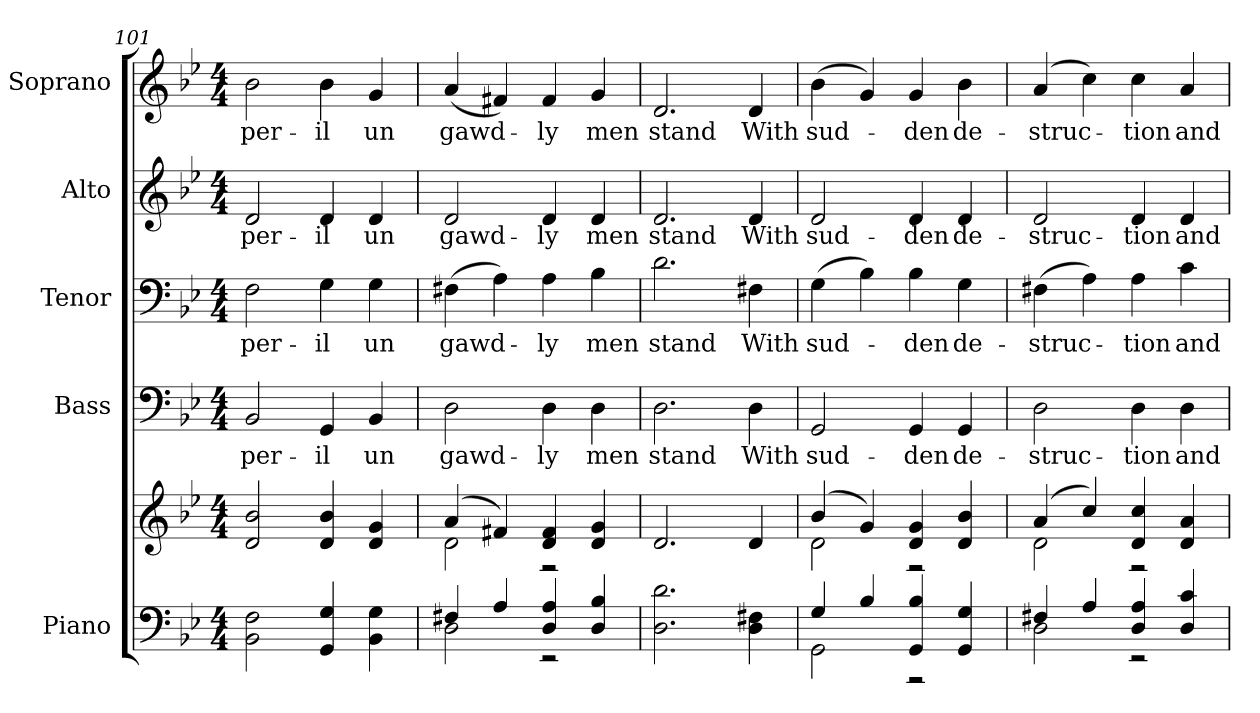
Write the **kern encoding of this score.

**kern	**kern	**kern	**text	**kern	**text	**kern	**text	**kern	**text
*part5	*part5	*part4	*part4	*part3	*part3	*part2	*part2	*part1	*part1
*staff6	*staff5	*staff4	*staff4	*staff3	*staff3	*staff2	*staff2	*staff1	*staff1
*I"Piano	*	*I"Bass	*	*I"Tenor	*	*I"Alto	*	*I"Soprano	*
*I'Pno.	*	*I'B.	*	*I'T.	*	*I'A.	*	*I'S.	*
!!LO:PB:g=z
*clefF4	*clefG2	*clefF4	*	*clefF4	*	*clefG2	*	*clefG2	*
*k[b-e-]	*k[b-e-]	*k[b-e-]	*	*k[b-e-]	*	*k[b-e-]	*	*k[b-e-]	*
*B-:	*B-:	*B-:	*	*B-:	*	*B-:	*	*B-:	*
*M4/4	*M4/4	*M4/4	*	*M4/4	*	*M4/4	*	*M4/4	*
=101	=101	=101	=101	=101	=101	=101	=101	=101	=101
!	!	!	!LO:LY:b:color=#000000	!	!	!	!	!	!
!	!	!	!	!	!LO:LY:b:color=#000000	!	!	!	!
!	!	!	!	!	!	!	!LO:LY:b:color=#000000	!	!
!	!	!	!	!	!	!	!	!	!LO:LY:b:color=#000000
2BB-i\ 2Fi	2di/ 2b-i	2BB-i/	per-	2Fi\	per-	2di/	per-	2b-i\	per-
!	!	!	!LO:LY:b:color=#000000	!	!	!	!	!	!
!	!	!	!	!	!LO:LY:b:color=#000000	!	!	!	!
!	!	!	!	!	!	!	!LO:LY:b:color=#000000	!	!
!	!	!	!	!	!	!	!	!	!LO:LY:b:color=#000000
4GGi/ 4Gi	4di/ 4b-i	4GGi/	-il	4Gi\	-il	4di/	-il	4b-i\	-il
!	!	!	!LO:LY:b:color=#000000	!	!	!	!	!	!
!	!	!	!	!	!LO:LY:b:color=#000000	!	!	!	!
!	!	!	!	!	!	!	!LO:LY:b:color=#000000	!	!
!	!	!	!	!	!	!	!	!	!LO:LY:b:color=#000000
4BB-i\ 4Gi	4di/ 4gi	4BB-i/	un	4Gi\	un	4di/	un	4gi/	un
=102	=102	=102	=102	=102	=102	=102	=102	=102	=102
*^	*^	*	*	*	*	*	*	*	*
!	!	!	!	!	!LO:LY:b:color=#000000	!	!	!	!	!	!
!	!	!	!	!	!	!	!LO:LY:b:color=#000000	!	!	!	!
!	!	!	!	!	!	!	!	!	!LO:LY:b:color=#000000	!	!
!	!	!	!	!	!	!	!	!	!	!	!LO:LY:b:color=#000000
4F#Xi/	2Di\	(4ai/	2di\	2Di\	gawd-	(4F#Xi\	gawd-	2di/	gawd-	(4ai/	gawd-
4Ai/	.	4f#Xi/)	.	.	.	4Ai\)	.	.	.	4f#Xi/)	.
!	!	!	!	!	!LO:LY:b:color=#000000	!	!	!	!	!	!
!	!	!	!	!	!	!	!LO:LY:b:color=#000000	!	!	!	!
!	!	!	!	!	!	!	!	!	!LO:LY:b:color=#000000	!	!
!	!	!	!	!	!	!	!	!	!	!	!LO:LY:b:color=#000000
4Di/ 4Ai	2r	4di/ 4f#i	2r	4Di\	-ly	4Ai\	-ly	4di/	-ly	4f#i/	-ly
!	!	!	!	!	!LO:LY:b:color=#000000	!	!	!	!	!	!
!	!	!	!	!	!	!	!LO:LY:b:color=#000000	!	!	!	!
!	!	!	!	!	!	!	!	!	!LO:LY:b:color=#000000	!	!
!	!	!	!	!	!	!	!	!	!	!	!LO:LY:b:color=#000000
4Di/ 4B-i	.	4di/ 4gi	.	4Di\	men	4B-i\	men	4di/	men	4gi/	men
*v	*v	*	*	*	*	*	*	*	*	*	*
*	*v	*v	*	*	*	*	*	*	*	*
=103	=103	=103	=103	=103	=103	=103	=103	=103	=103
!	!	!	!LO:LY:b:color=#000000	!	!	!	!	!	!
!	!	!	!	!	!LO:LY:b:color=#000000	!	!	!	!
!	!	!	!	!	!	!	!LO:LY:b:color=#000000	!	!
!	!	!	!	!	!	!	!	!	!LO:LY:b:color=#000000
2.Di\ 2.di	2.di/	2.Di\	stand	2.di\	stand	2.di/	stand	2.di/	stand
!	!	!	!LO:LY:b:color=#000000	!	!	!	!	!	!
!	!	!	!	!	!LO:LY:b:color=#000000	!	!	!	!
!	!	!	!	!	!	!	!LO:LY:b:color=#000000	!	!
!	!	!	!	!	!	!	!	!	!LO:LY:b:color=#000000
4Di\ 4F#Xi	4di/	4Di\	With	4F#Xi\	With	4di/	With	4di/	With
=104	=104	=104	=104	=104	=104	=104	=104	=104	=104
*^	*^	*	*	*	*	*	*	*	*
!	!	!	!	!	!LO:LY:b:color=#000000	!	!	!	!	!	!
!	!	!	!	!	!	!	!LO:LY:b:color=#000000	!	!	!	!
!	!	!	!	!	!	!	!	!	!LO:LY:b:color=#000000	!	!
!	!	!	!	!	!	!	!	!	!	!	!LO:LY:b:color=#000000
4Gi/	2GGi\	(4b-i/	2di\	2GGi/	sud-	(4Gi\	sud-	2di/	sud-	(4b-i\	sud-
4B-i/	.	4gi/)	.	.	.	4B-i\)	.	.	.	4gi/)	.
!	!	!	!	!	!LO:LY:b:color=#000000	!	!	!	!	!	!
!	!	!	!	!	!	!	!LO:LY:b:color=#000000	!	!	!	!
!	!	!	!	!	!	!	!	!	!LO:LY:b:color=#000000	!	!
!	!	!	!	!	!	!	!	!	!	!	!LO:LY:b:color=#000000
4GGi/ 4B-i	2r	4di/ 4gi	2r	4GGi/	-den	4B-i\	-den	4di/	-den	4gi/	-den
!	!	!	!	!	!LO:LY:b:color=#000000	!	!	!	!	!	!
!	!	!	!	!	!	!	!LO:LY:b:color=#000000	!	!	!	!
!	!	!	!	!	!	!	!	!	!LO:LY:b:color=#000000	!	!
!	!	!	!	!	!	!	!	!	!	!	!LO:LY:b:color=#000000
4GGi/ 4Gi	.	4di/ 4b-i	.	4GGi/	de-	4Gi\	de-	4di/	de-	4b-i\	de-
!!LO:PB:g=z
=105	=105	=105	=105	=105	=105	=105	=105	=105	=105	=105	=105
!	!	!	!	!	!LO:LY:b:color=#000000	!	!	!	!	!	!
!	!	!	!	!	!	!	!LO:LY:b:color=#000000	!	!	!	!
!	!	!	!	!	!	!	!	!	!LO:LY:b:color=#000000	!	!
!	!	!	!	!	!	!	!	!	!	!	!LO:LY:b:color=#000000
4F#Xi/	2Di\	(4ai/	2di\	2Di\	-struc-	(4F#Xi\	-struc-	2di/	-struc-	(4ai/	-struc-
4Ai/	.	4cci/)	.	.	.	4Ai\)	.	.	.	4cci\)	.
!	!	!	!	!	!LO:LY:b:color=#000000	!	!	!	!	!	!
!	!	!	!	!	!	!	!LO:LY:b:color=#000000	!	!	!	!
!	!	!	!	!	!	!	!	!	!LO:LY:b:color=#000000	!	!
!	!	!	!	!	!	!	!	!	!	!	!LO:LY:b:color=#000000
4Di/ 4Ai	2r	4di/ 4cci	2r	4Di\	-tion	4Ai\	-tion	4di/	-tion	4cci\	-tion
!	!	!	!	!	!LO:LY:b:color=#000000	!	!	!	!	!	!
!	!	!	!	!	!	!	!LO:LY:b:color=#000000	!	!	!	!
!	!	!	!	!	!	!	!	!	!LO:LY:b:color=#000000	!	!
!	!	!	!	!	!	!	!	!	!	!	!LO:LY:b:color=#000000
4Di/ 4ci	.	4di/ 4ai	.	4Di\	and	4ci\	and	4di/	and	4ai/	and
*v	*v	*	*	*	*	*	*	*	*	*	*
*	*v	*v	*	*	*	*	*	*	*	*
=	=	=	=	=	=	=	=	=	=
*-	*-	*-	*-	*-	*-	*-	*-	*-	*-
